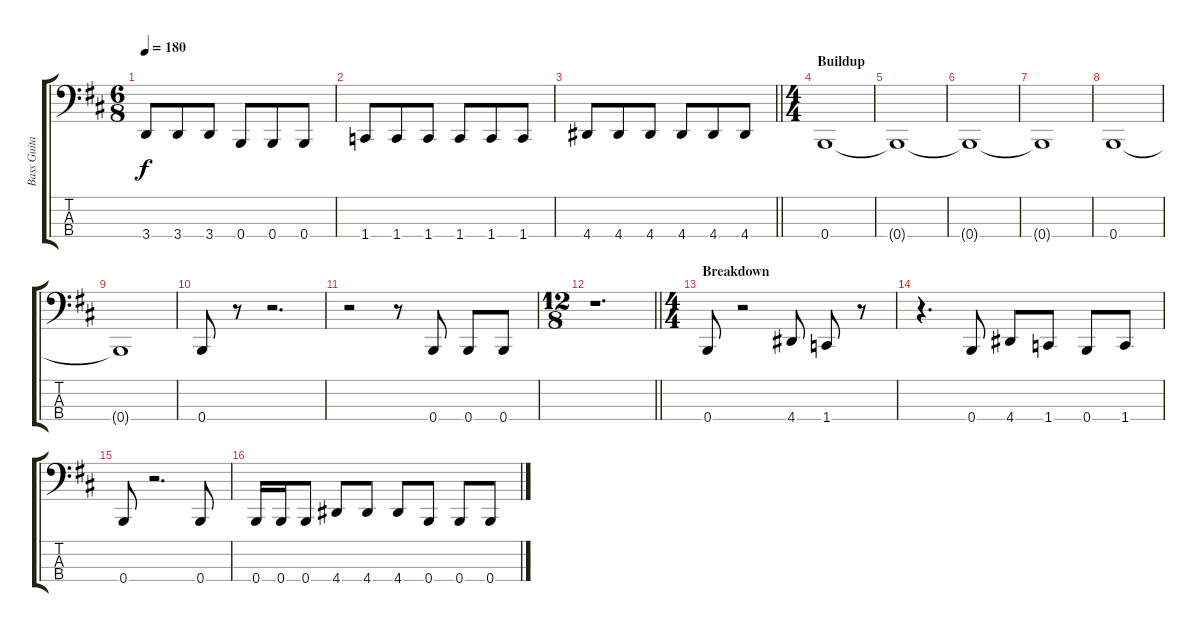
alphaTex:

\track ("Bass Guitar" "Bass Guita") {instrument electricbasspick}
\staff {score tabs}
\tuning (E2 B1 Gb1 B0) {hide}
\ts (6 8)
\tempo 180
\clef f4
\ks d
3.4.8{dy f} 3.4.8 3.4.8 0.4.8 0.4.8 0.4.8 |
1.4.8 1.4.8 1.4.8 1.4.8 1.4.8 1.4.8 |
\barLineRight lightlight
4.4.8 4.4.8 4.4.8 4.4.8 4.4.8 4.4.8 |
\ts (4 4)
\section ("" "Buildup")
0.4.1 |
0.4{t}.1 |
0.4{t}.1 |
0.4{t}.1 |
0.4.1 |
0.4{t}.1 |
0.4.8 r.8 r.2{d} |
r.2 r.8 0.4.8 0.4.8 0.4.8 |
\ts (12 8)
\barLineRight lightlight
r.1{d} |
\ts (4 4)
\section ("" "Breakdown")
0.4.8 r.2 4.4.8 1.4.8 r.8 |
r.4{d} 0.4.8 4.4.8 1.4.8 0.4.8 1.4.8 |
0.4.8 r.2{d} 0.4.8 |
0.4.16 0.4.16 0.4.8 4.4.8 4.4.8 4.4.8 0.4.8 0.4.8 0.4.8
